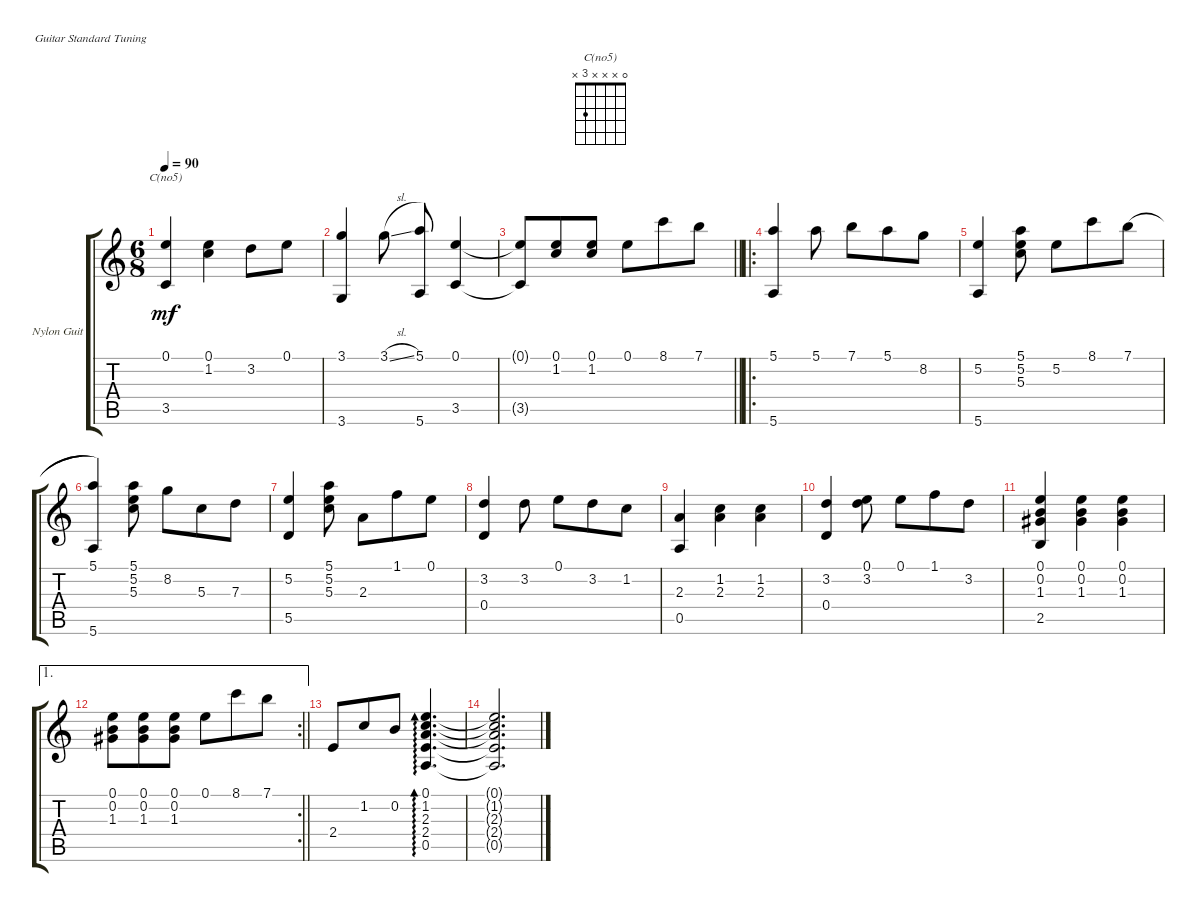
\defaultSystemsLayout 4
\bracketExtendMode groupsimilarinstruments
\firstSystemTrackNameOrientation horizontal
\otherSystemsTrackNameOrientation horizontal
\track ("Nylon Guitar" "Nylon Guit") {instrument acousticguitarnylon}
\staff {score tabs}
\tuning (E4 B3 G3 D3 A2 E2)
\chord ("C(no5)" 0 x x x 3 x)
\ts (6 8)
\tempo 90
\clef g2
\ks c
(0.1 3.5).4{ch "C(no5)" dy mf} (0.1 1.2).4 3.2.8 0.1.8 |
(3.1 3.6).4 3.1{sl}.8 (5.6 5.1).8 (0.1 3.5).4 |
\barLineRight lightlight
(0.1{t} 3.5{t}).8 (0.1 1.2).8 (0.1 1.2).8 0.1.8 8.1.8 7.1.8 |
\ro
(5.1 5.6).4 5.1.8 7.1.8 5.1.8 8.2.8 |
(5.2 5.6).4 (5.1 5.2 5.3).8 5.2.8 8.1.8 7.1.8{legatoorigin} |
(5.1 5.6).4 (5.1 5.2 5.3).8 8.2.8 5.3.8 7.3.8 |
(5.2 5.5).4 (5.2 5.1 5.3).8 2.3.8 1.1.8 0.1.8 |
(3.2 0.4).4 3.2.8 0.1.8 3.2.8 1.2.8 |
(2.3 0.5).4 (1.2 2.3).4 (2.3 1.2).4 |
(3.2 0.4).4 (3.2 0.1).8 0.1.8 1.1.8 3.2.8 |
(1.3 0.2 0.1 2.5).4 (1.3 0.2 0.1).4 (0.1 0.2 1.3).4 |
\ae 1
\rc 2
\barLineRight lightlight
(0.1 0.2 1.3).8 (0.1 0.2 1.3).8 (0.1 0.2 1.3).8 0.1.8 8.1.8 7.1.8 |
2.4.8 1.2.8 0.2.8 (0.5 2.4 2.3 1.2 0.1).4{d ad 0} |
(0.1{t} 1.2{t} 2.3{t} 2.4{t} 0.5{t}).2{d}
